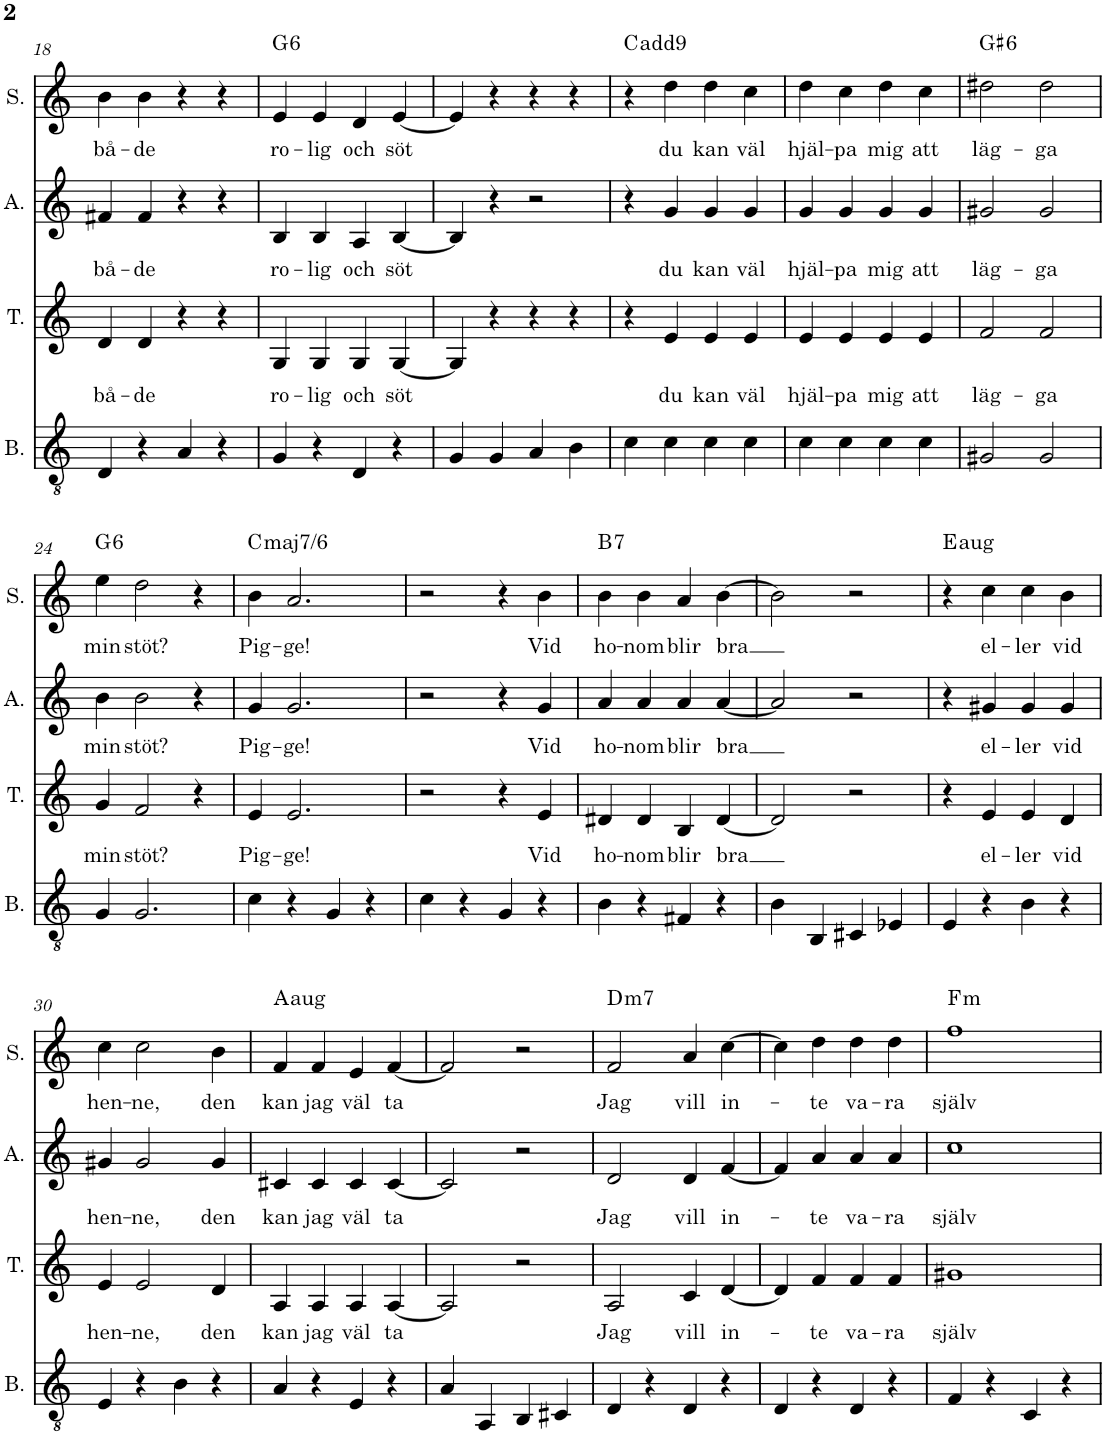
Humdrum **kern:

**kern	**kern	**text	**kern	**text	**kern	**text	**harte
*part4	*part3	*part3	*part2	*part2	*part1	*part1	*part1
*staff4	*staff3	*staff3	*staff2	*staff2	*staff1	*staff1	*
*I"Bass	*I"Tenor	*	*I"Alto	*	*I"Sopran	*	*
*I'B.	*I'T.	*	*I'A.	*	*I'S.	*	*
!!LO:PB:g=z
*clefGv2	*clefG2	*	*clefG2	*	*clefG2	*	*
*k[]	*k[]	*	*k[]	*	*k[]	*	*
*M4/4	*M4/4	*	*M4/4	*	*M4/4	*	*
=18	=18	=18	=18	=18	=18	=18	=18
!	!	!LO:LY:b	!	!LO:LY:b	!	!LO:LY:b	!
4D/	4d/	bå-	4f#X/	bå-	4b\	bå-	.
!	!	!LO:LY:b	!	!LO:LY:b	!	!LO:LY:b	!
4r	4d/	-de	4f#/	-de	4b\	-de	.
4A/	4r	.	4r	.	4r	.	.
4r	4r	.	4r	.	4r	.	.
=19	=19	=19	=19	=19	=19	=19	=19
!	!	!LO:LY:b	!	!LO:LY:b	!	!LO:LY:b	!LO:H:kt=6
4G/	4G/	ro-	4B/	ro-	4e/	ro-	G:maj6
!	!	!LO:LY:b	!	!LO:LY:b	!	!LO:LY:b	!
4r	4G/	-lig	4B/	-lig	4e/	-lig	.
!	!	!LO:LY:b	!	!LO:LY:b	!	!LO:LY:b	!
4D/	4G/	och	4A/	och	4d/	och	.
!	!	!LO:LY:b	!	!LO:LY:b	!	!LO:LY:b	!
4r	[4G/	söt	[4B/	söt	[4e/	söt	.
=20	=20	=20	=20	=20	=20	=20	=20
4G/	4G/]	.	4B/]	.	4e/]	.	.
4G/	4r	.	4r	.	4r	.	.
4A/	4r	.	2r	.	4r	.	.
4B\	4r	.	.	.	4r	.	.
=21	=21	=21	=21	=21	=21	=21	=21
4c\	4r	.	4r	.	4r	.	C:maj(9)
!	!	!LO:LY:b	!	!LO:LY:b	!	!LO:LY:b	!
4c\	4e/	du	4g/	du	4dd\	du	.
!	!	!LO:LY:b	!	!LO:LY:b	!	!LO:LY:b	!
4c\	4e/	kan	4g/	kan	4dd\	kan	.
!	!	!LO:LY:b	!	!LO:LY:b	!	!LO:LY:b	!
4c\	4e/	väl	4g/	väl	4cc\	väl	.
=22	=22	=22	=22	=22	=22	=22	=22
!	!	!LO:LY:b	!	!LO:LY:b	!	!LO:LY:b	!
4c\	4e/	hjäl-	4g/	hjäl-	4dd\	hjäl-	.
!	!	!LO:LY:b	!	!LO:LY:b	!	!LO:LY:b	!
4c\	4e/	-pa	4g/	-pa	4cc\	-pa	.
!	!	!LO:LY:b	!	!LO:LY:b	!	!LO:LY:b	!
4c\	4e/	mig	4g/	mig	4dd\	mig	.
!	!	!LO:LY:b	!	!LO:LY:b	!	!LO:LY:b	!
4c\	4e/	att	4g/	att	4cc\	att	.
=23	=23	=23	=23	=23	=23	=23	=23
!	!	!LO:LY:b	!	!LO:LY:b	!	!LO:LY:b	!LO:H:kt=6
2G#X/	2f/	läg-	2g#X/	läg-	2dd#X\	läg-	G#:maj6
!	!	!LO:LY:b	!	!LO:LY:b	!	!LO:LY:b	!
2G#/	2f/	-ga	2g#/	-ga	2dd#\	-ga	.
!!LO:LB:g=z
=24	=24	=24	=24	=24	=24	=24	=24
!	!	!LO:LY:b	!	!LO:LY:b	!	!LO:LY:b	!LO:H:kt=6
4G/	4g/	min	4b\	min	4ee\	min	G:maj6
!	!	!LO:LY:b	!	!LO:LY:b	!	!LO:LY:b	!
2.G/	2f/	stöt?	2b\	stöt?	2dd\	stöt?	.
.	4r	.	4r	.	4r	.	.
=25	=25	=25	=25	=25	=25	=25	=25
!	!	!LO:LY:b	!	!LO:LY:b	!	!LO:LY:b	!LO:H:kt=maj7/6
4c\	4e/	Pig-	4g/	Pig-	4b\	Pig-	C:maj
!	!	!LO:LY:b	!	!LO:LY:b	!	!LO:LY:b	!
4r	2.e/	-ge!	2.g/	-ge!	2.a/	-ge!	.
4G/	.	.	.	.	.	.	.
4r	.	.	.	.	.	.	.
=26	=26	=26	=26	=26	=26	=26	=26
4c\	2r	.	2r	.	2r	.	.
4r	.	.	.	.	.	.	.
4G/	4r	.	4r	.	4r	.	.
!	!	!LO:LY:b	!	!LO:LY:b	!	!LO:LY:b	!
4r	4e/	Vid	4g/	Vid	4b\	Vid	.
=27	=27	=27	=27	=27	=27	=27	=27
!	!	!LO:LY:b	!	!LO:LY:b	!	!LO:LY:b	!LO:H:kt=7
4B\	4d#X/	ho-	4a/	ho-	4b\	ho-	B:7
!	!	!LO:LY:b	!	!LO:LY:b	!	!LO:LY:b	!
4r	4d#/	-nom	4a/	-nom	4b\	-nom	.
!	!	!LO:LY:b	!	!LO:LY:b	!	!LO:LY:b	!
4F#X/	4B/	blir	4a/	blir	4a/	blir	.
!	!	!LO:LY:b	!	!LO:LY:b	!	!LO:LY:b	!
4r	[4d#/	bra	[4a/	bra	[4b\	bra	.
=28	=28	=28	=28	=28	=28	=28	=28
4B\	2d#/]	.	2a/]	.	2b\]	.	.
4BB/	.	.	.	.	.	.	.
4C#X/	2r	.	2r	.	2r	.	.
4E-X/	.	.	.	.	.	.	.
=29	=29	=29	=29	=29	=29	=29	=29
!	!	!	!	!	!	!	!LO:H:kt=aug
4E/	4r	.	4r	.	4r	.	E:aug
!	!	!LO:LY:b	!	!LO:LY:b	!	!LO:LY:b	!
4r	4e/	el-	4g#X/	el-	4cc\	el-	.
!	!	!LO:LY:b	!	!LO:LY:b	!	!LO:LY:b	!
4B\	4e/	-ler	4g#/	-ler	4cc\	-ler	.
!	!	!LO:LY:b	!	!LO:LY:b	!	!LO:LY:b	!
4r	4d/	vid	4g#/	vid	4b\	vid	.
!!LO:LB:g=z
=30	=30	=30	=30	=30	=30	=30	=30
!	!	!LO:LY:b	!	!LO:LY:b	!	!LO:LY:b	!
4E/	4e/	hen-	4g#X/	hen-	4cc\	hen-	.
!	!	!LO:LY:b	!	!LO:LY:b	!	!LO:LY:b	!
4r	2e/	-ne,	2g#/	-ne,	2cc\	-ne,	.
4B\	.	.	.	.	.	.	.
!	!	!LO:LY:b	!	!LO:LY:b	!	!LO:LY:b	!
4r	4d/	den	4g#/	den	4b\	den	.
=31	=31	=31	=31	=31	=31	=31	=31
!	!	!LO:LY:b	!	!LO:LY:b	!	!LO:LY:b	!LO:H:kt=aug
4A/	4A/	kan	4c#X/	kan	4f/	kan	A:aug
!	!	!LO:LY:b	!	!LO:LY:b	!	!LO:LY:b	!
4r	4A/	jag	4c#/	jag	4f/	jag	.
!	!	!LO:LY:b	!	!LO:LY:b	!	!LO:LY:b	!
4E/	4A/	väl	4c#/	väl	4e/	väl	.
!	!	!LO:LY:b	!	!LO:LY:b	!	!LO:LY:b	!
4r	[4A/	ta	[4c#/	ta	[4f/	ta	.
=32	=32	=32	=32	=32	=32	=32	=32
4A/	2A/]	.	2c#/]	.	2f/]	.	.
4AA/	.	.	.	.	.	.	.
4BB/	2r	.	2r	.	2r	.	.
4C#X/	.	.	.	.	.	.	.
=33	=33	=33	=33	=33	=33	=33	=33
!	!	!LO:LY:b	!	!LO:LY:b	!	!LO:LY:b	!LO:H:kt=m7
4D/	2A/	Jag	2d/	Jag	2f/	Jag	D:min7
4r	.	.	.	.	.	.	.
!	!	!LO:LY:b	!	!LO:LY:b	!	!LO:LY:b	!
4D/	4c/	vill	4d/	vill	4a/	vill	.
!	!	!LO:LY:b	!	!LO:LY:b	!	!LO:LY:b	!
4r	[4d/	in-	[4f/	in-	[4cc\	in-	.
=34	=34	=34	=34	=34	=34	=34	=34
4D/	4d/]	.	4f/]	.	4cc\]	.	.
!	!	!LO:LY:b	!	!LO:LY:b	!	!LO:LY:b	!
4r	4f/	-te	4a/	-te	4dd\	-te	.
!	!	!LO:LY:b	!	!LO:LY:b	!	!LO:LY:b	!
4D/	4f/	va-	4a/	va-	4dd\	va-	.
!	!	!LO:LY:b	!	!LO:LY:b	!	!LO:LY:b	!
4r	4f/	-ra	4a/	-ra	4dd\	-ra	.
=35	=35	=35	=35	=35	=35	=35	=35
!	!	!LO:LY:b	!	!LO:LY:b	!	!LO:LY:b	!LO:H:kt=m
4F/	1g#X	själv	1cc	själv	1ff	själv	F:min
4r	.	.	.	.	.	.	.
4C/	.	.	.	.	.	.	.
4r	.	.	.	.	.	.	.
=	=	=	=	=	=	=	=
*-	*-	*-	*-	*-	*-	*-	*-
